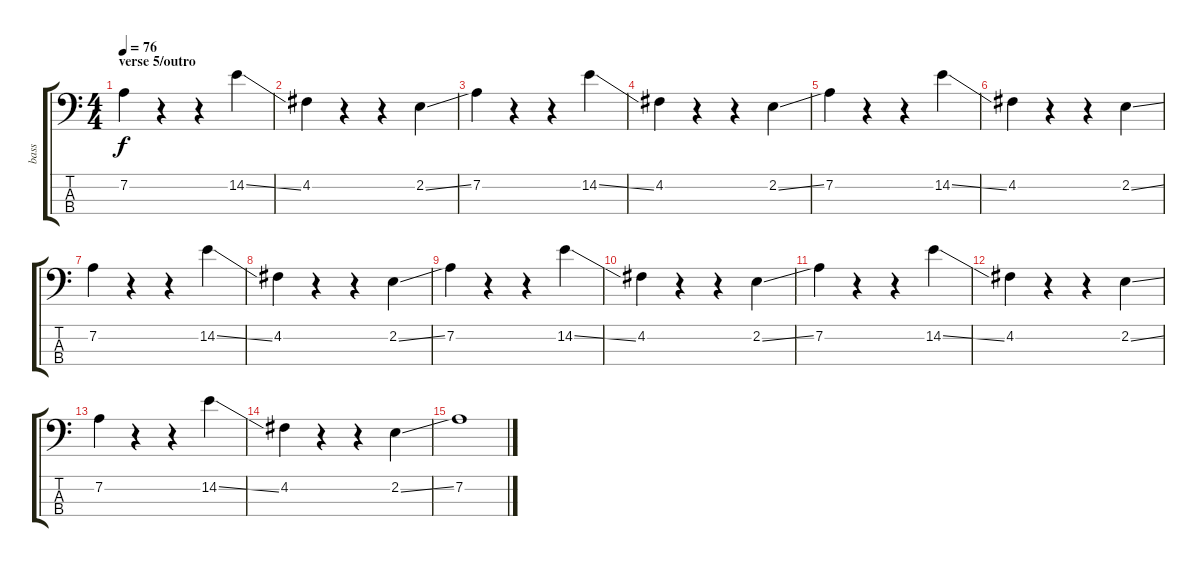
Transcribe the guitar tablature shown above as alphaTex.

\track ("bass" "bass") {instrument electricbassfinger}
\staff {score tabs}
\tuning (G2 D2 A1 E1) {hide}
\ts (4 4)
\section ("" "verse 5/outro")
\tempo 76
\clef f4
\ks c
7.2.4{dy f} r.4 r.4 14.2{ss}.4 |
4.2.4 r.4 r.4 2.2{ss}.4 |
7.2.4 r.4 r.4 14.2{ss}.4 |
4.2.4 r.4 r.4 2.2{ss}.4 |
7.2.4 r.4 r.4 14.2{ss}.4 |
4.2.4 r.4 r.4 2.2{ss}.4 |
7.2.4 r.4 r.4 14.2{ss}.4 |
4.2.4 r.4 r.4 2.2{ss}.4 |
7.2.4 r.4 r.4 14.2{ss}.4 |
4.2.4 r.4 r.4 2.2{ss}.4 |
7.2.4 r.4 r.4 14.2{ss}.4 |
4.2.4 r.4 r.4 2.2{ss}.4 |
7.2.4 r.4 r.4 14.2{ss}.4 |
4.2.4 r.4 r.4 2.2{ss}.4 |
7.2.1
